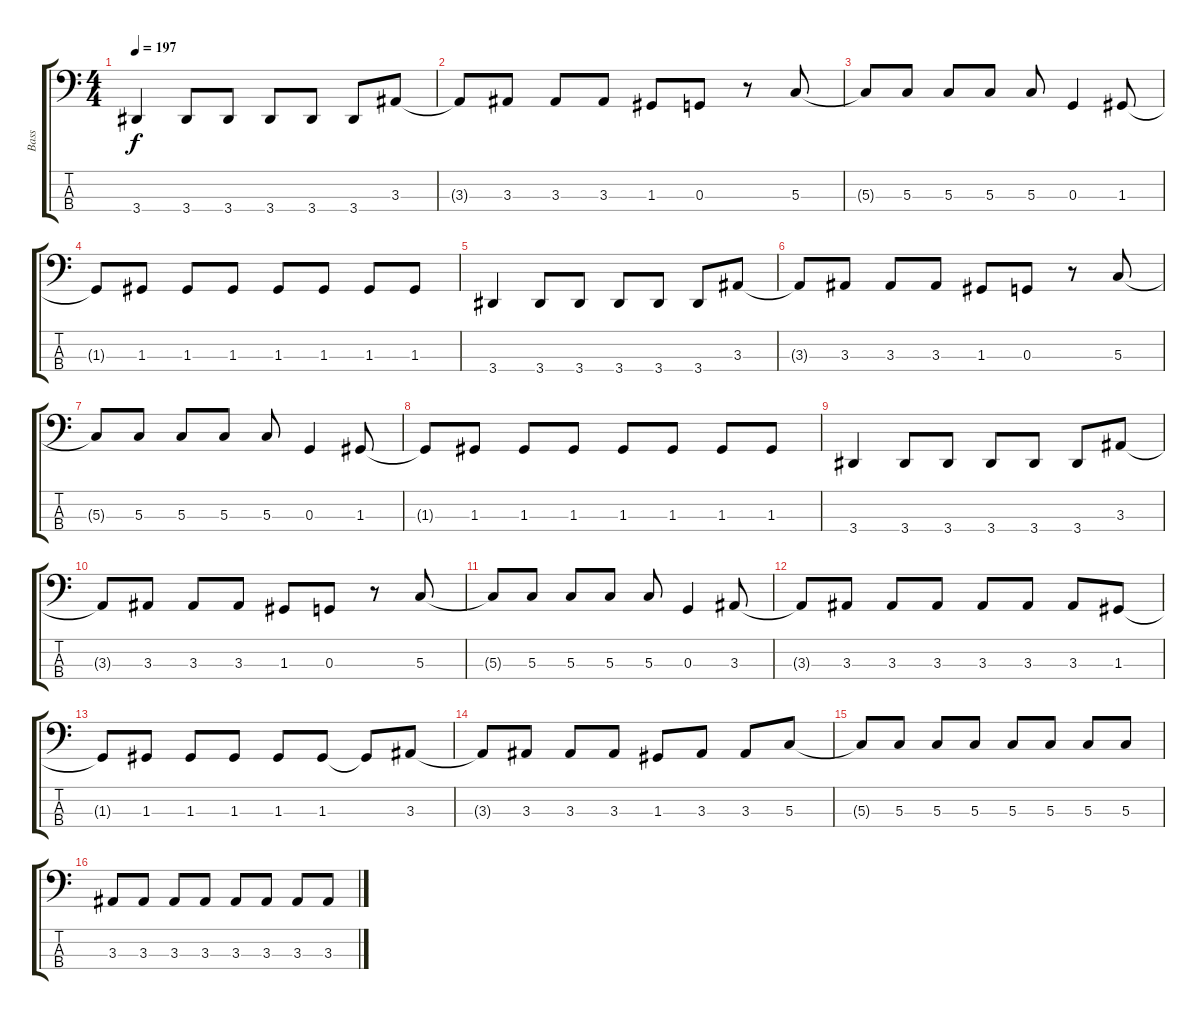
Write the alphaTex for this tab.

\track ("Bass" "Bass") {instrument electricbasspick}
\staff {score tabs}
\tuning (F2 C2 G1 C1) {hide}
\ts (4 4)
\tempo 197
\clef f4
\ks c
3.4.4{dy f} 3.4.8 3.4.8 3.4.8 3.4.8 3.4.8 3.3.8 |
3.3{t}.8 3.3.8 3.3.8 3.3.8 1.3.8 0.3.8 r.8 5.3.8 |
5.3{t}.8 5.3.8 5.3.8 5.3.8 5.3.8 0.3.4 1.3.8 |
1.3{t}.8 1.3.8 1.3.8 1.3.8 1.3.8 1.3.8 1.3.8 1.3.8 |
3.4.4 3.4.8 3.4.8 3.4.8 3.4.8 3.4.8 3.3.8 |
3.3{t}.8 3.3.8 3.3.8 3.3.8 1.3.8 0.3.8 r.8 5.3.8 |
5.3{t}.8 5.3.8 5.3.8 5.3.8 5.3.8 0.3.4 1.3.8 |
1.3{t}.8 1.3.8 1.3.8 1.3.8 1.3.8 1.3.8 1.3.8 1.3.8 |
3.4.4 3.4.8 3.4.8 3.4.8 3.4.8 3.4.8 3.3.8 |
3.3{t}.8 3.3.8 3.3.8 3.3.8 1.3.8 0.3.8 r.8 5.3.8 |
5.3{t}.8 5.3.8 5.3.8 5.3.8 5.3.8 0.3.4 3.3.8 |
3.3{t}.8 3.3.8 3.3.8 3.3.8 3.3.8 3.3.8 3.3.8 1.3.8 |
1.3{t}.8 1.3.8 1.3.8 1.3.8 1.3.8 1.3.8 1.3{t}.8 3.3.8 |
3.3{t}.8 3.3.8 3.3.8 3.3.8 1.3.8 3.3.8 3.3.8 5.3.8 |
5.3{t}.8 5.3.8 5.3.8 5.3.8 5.3.8 5.3.8 5.3.8 5.3.8 |
3.3.8 3.3.8 3.3.8 3.3.8 3.3.8 3.3.8 3.3.8 3.3.8
